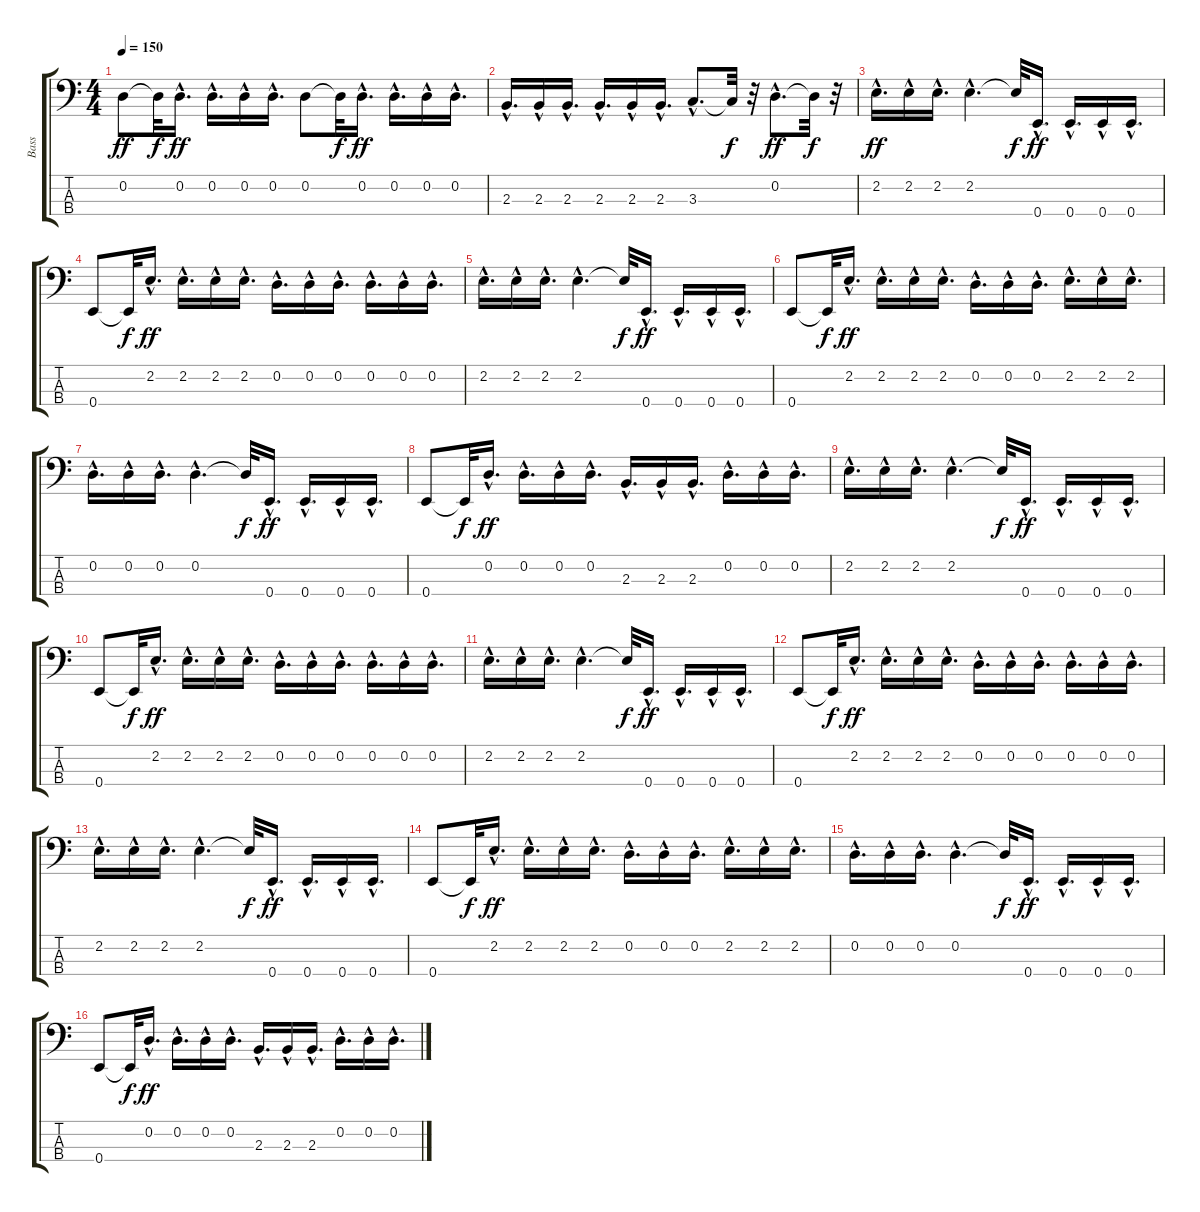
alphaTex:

\track ("Bass" "Bass") {instrument electricbassfinger}
\staff {score tabs}
\tuning (G2 D2 A1 E1) {hide}
\ts (4 4)
\tempo 150
\clef f4
\ks c
0.2.8{dy ff} 0.2{t}.32{dy f} 0.2{hac}.16{d dy ff} 0.2{hac}.16{d} 0.2{hac}.16 0.2{hac}.16{d} 0.2.8 0.2{t}.32{dy f} 0.2{hac}.16{d dy ff} 0.2{hac}.16{d} 0.2{hac}.16 0.2{hac}.16{d} |
2.3{hac}.16{d} 2.3{hac}.16 2.3{hac}.16{d} 2.3{hac}.16{d} 2.3{hac}.16 2.3{hac}.16{d} 3.3{hac}.8{d} 3.3{t}.32{dy f} r.32 0.2{hac}.8{d dy ff} 0.2{t}.32{dy f} r.32 |
2.2{hac}.16{d dy ff} 2.2{hac}.16 2.2{hac}.16{d} 2.2{hac}.4{d} 2.2{t}.32{dy f} 0.4{hac}.16{d dy ff} 0.4{hac}.16{d} 0.4{hac}.16 0.4{hac}.16{d} |
0.4.8 0.4{t}.32{dy f} 2.2{hac}.16{d dy ff} 2.2{hac}.16{d} 2.2{hac}.16 2.2{hac}.16{d} 0.2{hac}.16{d} 0.2{hac}.16 0.2{hac}.16{d} 0.2{hac}.16{d} 0.2{hac}.16 0.2{hac}.16{d} |
2.2{hac}.16{d} 2.2{hac}.16 2.2{hac}.16{d} 2.2{hac}.4{d} 2.2{t}.32{dy f} 0.4{hac}.16{d dy ff} 0.4{hac}.16{d} 0.4{hac}.16 0.4{hac}.16{d} |
0.4.8 0.4{t}.32{dy f} 2.2{hac}.16{d dy ff} 2.2{hac}.16{d} 2.2{hac}.16 2.2{hac}.16{d} 0.2{hac}.16{d} 0.2{hac}.16 0.2{hac}.16{d} 2.2{hac}.16{d} 2.2{hac}.16 2.2{hac}.16{d} |
0.2{hac}.16{d} 0.2{hac}.16 0.2{hac}.16{d} 0.2{hac}.4{d} 0.2{t}.32{dy f} 0.4{hac}.16{d dy ff} 0.4{hac}.16{d} 0.4{hac}.16 0.4{hac}.16{d} |
0.4.8 0.4{t}.32{dy f} 0.2{hac}.16{d dy ff} 0.2{hac}.16{d} 0.2{hac}.16 0.2{hac}.16{d} 2.3{hac}.16{d} 2.3{hac}.16 2.3{hac}.16{d} 0.2{hac}.16{d} 0.2{hac}.16 0.2{hac}.16{d} |
2.2{hac}.16{d} 2.2{hac}.16 2.2{hac}.16{d} 2.2{hac}.4{d} 2.2{t}.32{dy f} 0.4{hac}.16{d dy ff} 0.4{hac}.16{d} 0.4{hac}.16 0.4{hac}.16{d} |
0.4.8 0.4{t}.32{dy f} 2.2{hac}.16{d dy ff} 2.2{hac}.16{d} 2.2{hac}.16 2.2{hac}.16{d} 0.2{hac}.16{d} 0.2{hac}.16 0.2{hac}.16{d} 0.2{hac}.16{d} 0.2{hac}.16 0.2{hac}.16{d} |
2.2{hac}.16{d} 2.2{hac}.16 2.2{hac}.16{d} 2.2{hac}.4{d} 2.2{t}.32{dy f} 0.4{hac}.16{d dy ff} 0.4{hac}.16{d} 0.4{hac}.16 0.4{hac}.16{d} |
0.4.8 0.4{t}.32{dy f} 2.2{hac}.16{d dy ff} 2.2{hac}.16{d} 2.2{hac}.16 2.2{hac}.16{d} 0.2{hac}.16{d} 0.2{hac}.16 0.2{hac}.16{d} 0.2{hac}.16{d} 0.2{hac}.16 0.2{hac}.16{d} |
2.2{hac}.16{d} 2.2{hac}.16 2.2{hac}.16{d} 2.2{hac}.4{d} 2.2{t}.32{dy f} 0.4{hac}.16{d dy ff} 0.4{hac}.16{d} 0.4{hac}.16 0.4{hac}.16{d} |
0.4.8 0.4{t}.32{dy f} 2.2{hac}.16{d dy ff} 2.2{hac}.16{d} 2.2{hac}.16 2.2{hac}.16{d} 0.2{hac}.16{d} 0.2{hac}.16 0.2{hac}.16{d} 2.2{hac}.16{d} 2.2{hac}.16 2.2{hac}.16{d} |
0.2{hac}.16{d} 0.2{hac}.16 0.2{hac}.16{d} 0.2{hac}.4{d} 0.2{t}.32{dy f} 0.4{hac}.16{d dy ff} 0.4{hac}.16{d} 0.4{hac}.16 0.4{hac}.16{d} |
0.4.8 0.4{t}.32{dy f} 0.2{hac}.16{d dy ff} 0.2{hac}.16{d} 0.2{hac}.16 0.2{hac}.16{d} 2.3{hac}.16{d} 2.3{hac}.16 2.3{hac}.16{d} 0.2{hac}.16{d} 0.2{hac}.16 0.2{hac}.16{d}
